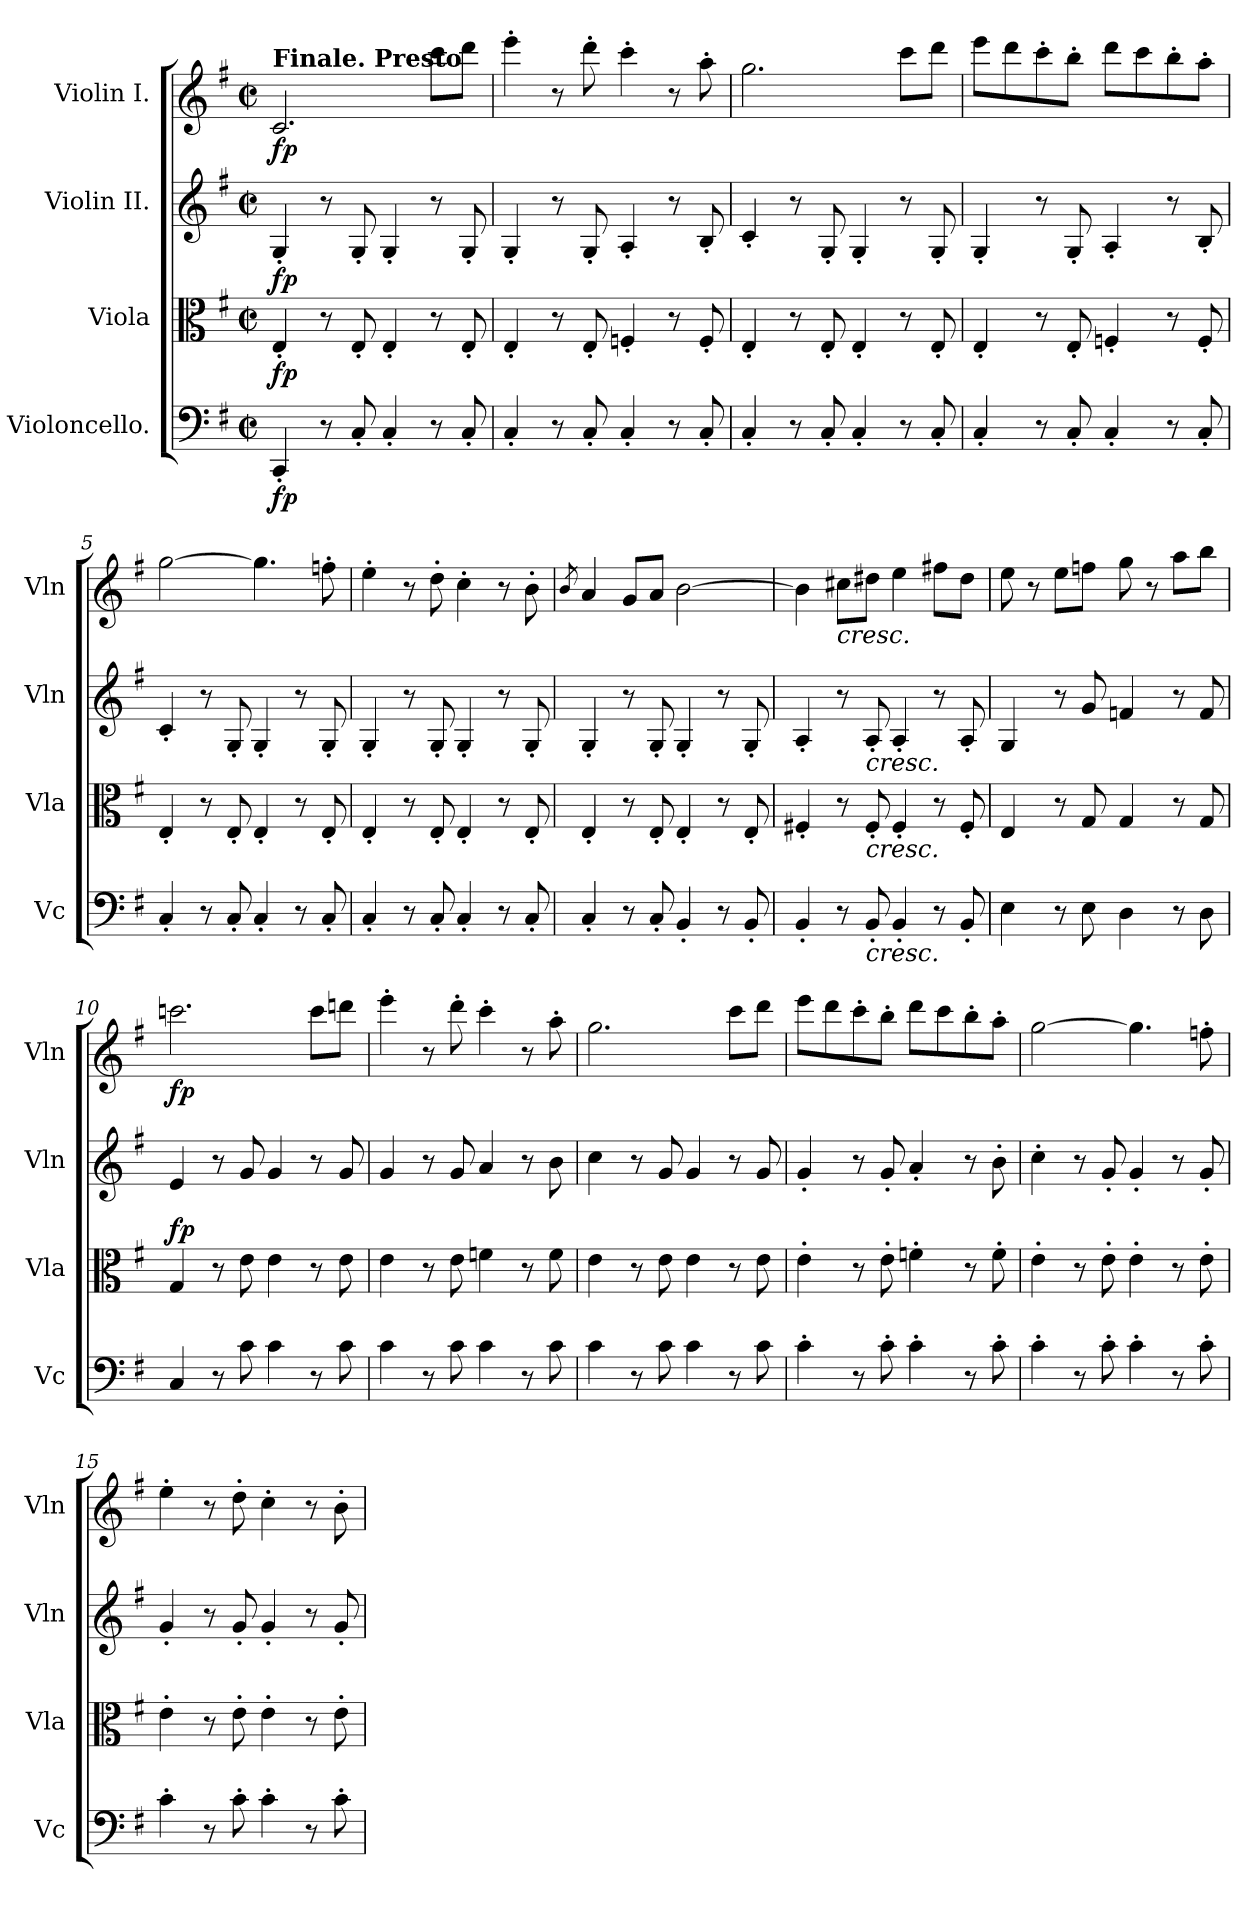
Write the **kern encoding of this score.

**kern	**dynam	**kern	**dynam	**kern	**dynam	**kern	**dynam
*part4	*part4	*part3	*part3	*part2	*part2	*part1	*part1
*staff4	*staff4	*staff3	*staff3	*staff2	*staff2	*staff1	*staff1
*I"Violoncello.	*	*I"Viola	*	*I"Violin II.	*	*I"Violin I.	*
*I'Vc	*	*I'Vla	*	*I'Vln	*	*I'Vln	*
*clefF4	*	*clefC3	*	*clefG2	*	*clefG2	*
*k[f#]	*	*k[f#]	*	*k[f#]	*	*k[f#]	*
*M2/2	*	*M2/2	*	*M2/2	*	*M2/2	*
*met(c|)	*	*met(c|)	*	*met(c|)	*	*met(c|)	*
=1	=1	=1	=1	=1	=1	=1	=1
!	!	!	!	!	!	!LO:TX:a:B:t=Finale. Presto	!
!	!LO:DY:b	!	!LO:DY:b	!	!LO:DY:b	!	!LO:DY:b
4CC'/	fp	4E'/	fp	4G'/	fp	2.c/	fp
8r	.	8r	.	8r	.	.	.
8C'/	.	8E'/	.	8G'/	.	.	.
4C'/	.	4E'/	.	4G'/	.	.	.
8r	.	8r	.	8r	.	8ccc\L	.
8C'/	.	8E'/	.	8G'/	.	8ddd\J	.
=2	=2	=2	=2	=2	=2	=2	=2
4C'/	.	4E'/	.	4G'/	.	4eee'\	.
8r	.	8r	.	8r	.	8r	.
8C'/	.	8E'/	.	8G'/	.	8ddd'\	.
4C'/	.	4Fn'/	.	4A'/	.	4ccc'\	.
8r	.	8r	.	8r	.	8r	.
8C'/	.	8F'/	.	8B'/	.	8aa'\	.
=3	=3	=3	=3	=3	=3	=3	=3
4C'/	.	4E'/	.	4c'/	.	2.gg\	.
8r	.	8r	.	8r	.	.	.
8C'/	.	8E'/	.	8G'/	.	.	.
4C'/	.	4E'/	.	4G'/	.	.	.
8r	.	8r	.	8r	.	8ccc\L	.
8C'/	.	8E'/	.	8G'/	.	8ddd\J	.
=4	=4	=4	=4	=4	=4	=4	=4
4C'/	.	4E'/	.	4G'/	.	8eee\L	.
.	.	.	.	.	.	8ddd\	.
8r	.	8r	.	8r	.	8ccc'\	.
8C'/	.	8E'/	.	8G'/	.	8bb'\J	.
4C'/	.	4Fn'/	.	4A'/	.	8ddd\L	.
.	.	.	.	.	.	8ccc\	.
8r	.	8r	.	8r	.	8bb'\	.
8C'/	.	8F'/	.	8B'/	.	8aa'\J	.
!!LO:LB:g=z
=5	=5	=5	=5	=5	=5	=5	=5
4C'/	.	4E'/	.	4c'/	.	[2gg\	.
8r	.	8r	.	8r	.	.	.
8C'/	.	8E'/	.	8G'/	.	.	.
4C'/	.	4E'/	.	4G'/	.	4.gg\]	.
8r	.	8r	.	8r	.	.	.
8C'/	.	8E'/	.	8G'/	.	8ffn'\	.
=6	=6	=6	=6	=6	=6	=6	=6
4C'/	.	4E'/	.	4G'/	.	4ee'\	.
8r	.	8r	.	8r	.	8r	.
8C'/	.	8E'/	.	8G'/	.	8dd'\	.
4C'/	.	4E'/	.	4G'/	.	4cc'\	.
8r	.	8r	.	8r	.	8r	.
8C'/	.	8E'/	.	8G'/	.	8b'\	.
=7	=7	=7	=7	=7	=7	=7	=7
.	.	.	.	.	.	8qb/	.
4C'/	.	4E'/	.	4G'/	.	4a/	.
8r	.	8r	.	8r	.	8g/L	.
8C'/	.	8E'/	.	8G'/	.	8a/J	.
4BB'/	.	4E'/	.	4G'/	.	[2b\	.
8r	.	8r	.	8r	.	.	.
8BB'/	.	8E'/	.	8G'/	.	.	.
=8	=8	=8	=8	=8	=8	=8	=8
4BB'/	.	4F#X'/	.	4A'/	.	4b\]	.
!	!	!	!	!	!	!LO:TX:b:i:t=cresc.	!
8r	.	8r	.	8r	.	8cc#X\L	.
!	!	!	!	!LO:TX:b:i:t=cresc.	!	!	!
!	!	!LO:TX:b:i:t=cresc.	!	!	!	!	!
!LO:TX:b:i:t=cresc.	!	!	!	!	!	!	!
8BB'/	.	8F#'/	.	8A'/	.	8dd#X\J	.
4BB'/	.	4F#'/	.	4A'/	.	4ee\	.
8r	.	8r	.	8r	.	8ff#X\L	.
8BB'/	.	8F#'/	.	8A'/	.	8dd#\J	.
!!LO:LB:g=z
=9	=9	=9	=9	=9	=9	=9	=9
4E\	.	4E/	.	4G/	.	8ee\	.
.	.	.	.	.	.	8r	.
8r	.	8r	.	8r	.	8ee\L	.
8E\	.	8G/	.	8g/	.	8ffn\J	.
4D\	.	4G/	.	4fn/	.	8gg\	.
.	.	.	.	.	.	8r	.
8r	.	8r	.	8r	.	8aa\L	.
8D\	.	8G/	.	8f/	.	8bb\J	.
=10	=10	=10	=10	=10	=10	=10	=10
!	!LO:DY:b	!	!	!	!	!	!
!	!LO:DY:n=1:a	!	!LO:DY:a	!	!	!	!LO:DY:b
4C/	fp fp	4G/	fp	4e/	.	2.cccn\	fp
8r	.	8r	.	8r	.	.	.
8c\	.	8e\	.	8g/	.	.	.
4c\	.	4e\	.	4g/	.	.	.
8r	.	8r	.	8r	.	8ccc\L	.
8c\	.	8e\	.	8g/	.	8dddn\J	.
=11	=11	=11	=11	=11	=11	=11	=11
4c\	.	4e\	.	4g/	.	4eee'\	.
8r	.	8r	.	8r	.	8r	.
8c\	.	8e\	.	8g/	.	8ddd'\	.
4c\	.	4fn\	.	4a/	.	4ccc'\	.
8r	.	8r	.	8r	.	8r	.
8c\	.	8f\	.	8b\	.	8aa'\	.
=12	=12	=12	=12	=12	=12	=12	=12
4c\	.	4e\	.	4cc\	.	2.gg\	.
8r	.	8r	.	8r	.	.	.
8c\	.	8e\	.	8g/	.	.	.
4c\	.	4e\	.	4g/	.	.	.
8r	.	8r	.	8r	.	8ccc\L	.
8c\	.	8e\	.	8g/	.	8ddd\J	.
!!LO:PB:g=z
=13	=13	=13	=13	=13	=13	=13	=13
4c'\	.	4e'\	.	4g'/	.	8eee\L	.
.	.	.	.	.	.	8ddd\	.
8r	.	8r	.	8r	.	8ccc'\	.
8c'\	.	8e'\	.	8g'/	.	8bb'\J	.
4c'\	.	4fn'\	.	4a'/	.	8ddd\L	.
.	.	.	.	.	.	8ccc\	.
8r	.	8r	.	8r	.	8bb'\	.
8c'\	.	8f'\	.	8b'\	.	8aa'\J	.
=14	=14	=14	=14	=14	=14	=14	=14
4c'\	.	4e'\	.	4cc'\	.	[2gg\	.
8r	.	8r	.	8r	.	.	.
8c'\	.	8e'\	.	8g'/	.	.	.
4c'\	.	4e'\	.	4g'/	.	4.gg\]	.
8r	.	8r	.	8r	.	.	.
8c'\	.	8e'\	.	8g'/	.	8ffn'\	.
=15	=15	=15	=15	=15	=15	=15	=15
4c'\	.	4e'\	.	4g'/	.	4ee'\	.
8r	.	8r	.	8r	.	8r	.
8c'\	.	8e'\	.	8g'/	.	8dd'\	.
4c'\	.	4e'\	.	4g'/	.	4cc'\	.
8r	.	8r	.	8r	.	8r	.
8c'\	.	8e'\	.	8g'/	.	8b'\	.
=	=	=	=	=	=	=	=
*-	*-	*-	*-	*-	*-	*-	*-
